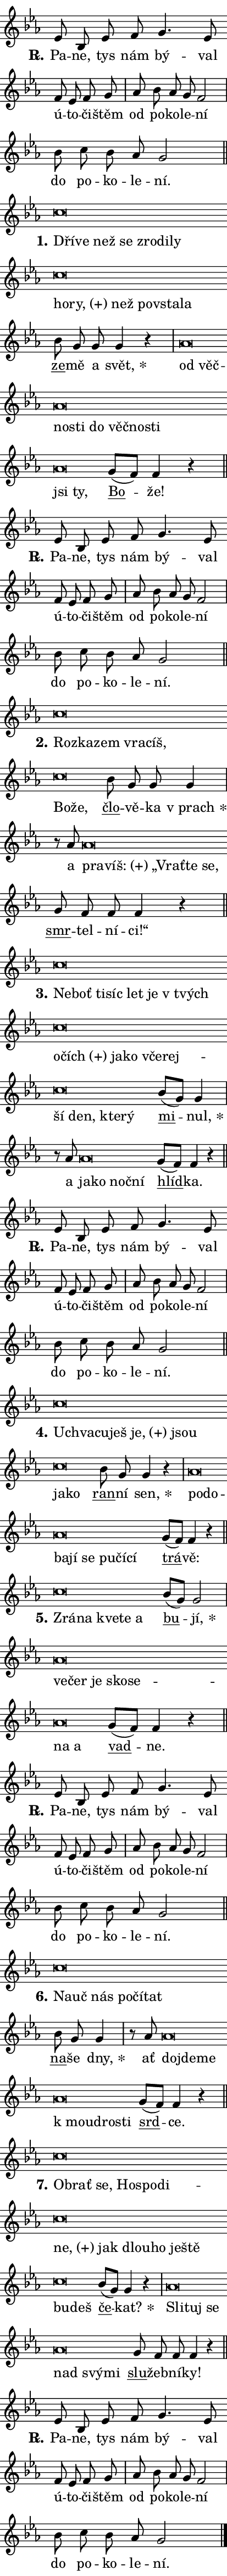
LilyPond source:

\version "2.24.0"
\header { tagline = "" }
\paper {
  indent = 0\cm
  top-margin = 0\cm
  right-margin = 0\cm
  bottom-margin = 0\cm
  left-margin = 0\cm
  paper-width = 7\cm
  page-breaking = #ly:one-page-breaking
  system-system-spacing.basic-distance = #11
  score-system-spacing.basic-distance = #11
  ragged-last = ##f
}


%% Author: Thomas Morley
%% https://lists.gnu.org/archive/html/lilypond-user/2020-05/msg00002.html
#(define (line-position grob)
"Returns position of @var[grob} in current system:
   @code{'start}, if at first time-step
   @code{'end}, if at last time-step
   @code{'middle} otherwise
"
  (let* ((col (ly:item-get-column grob))
         (ln (ly:grob-object col 'left-neighbor))
         (rn (ly:grob-object col 'right-neighbor))
         (col-to-check-left (if (ly:grob? ln) ln col))
         (col-to-check-right (if (ly:grob? rn) rn col))
         (break-dir-left
           (and
             (ly:grob-property col-to-check-left 'non-musical #f)
             (ly:item-break-dir col-to-check-left)))
         (break-dir-right
           (and
             (ly:grob-property col-to-check-right 'non-musical #f)
             (ly:item-break-dir col-to-check-right))))
        (cond ((eqv? 1 break-dir-left) 'start)
              ((eqv? -1 break-dir-right) 'end)
              (else 'middle))))

#(define (tranparent-at-line-position vctor)
  (lambda (grob)
  "Relying on @code{line-position} select the relevant enry from @var{vctor}.
Used to determine transparency,"
    (case (line-position grob)
      ((end) (not (vector-ref vctor 0)))
      ((middle) (not (vector-ref vctor 1)))
      ((start) (not (vector-ref vctor 2))))))

noteHeadBreakVisibility =
#(define-music-function (break-visibility)(vector?)
"Makes @code{NoteHead}s transparent relying on @var{break-visibility}"
#{
  \override NoteHead.transparent =
    #(tranparent-at-line-position break-visibility)
#})

#(define delete-ledgers-for-transparent-note-heads
  (lambda (grob)
    "Reads whether a @code{NoteHead} is transparent.
If so this @code{NoteHead} is removed from @code{'note-heads} from
@var{grob}, which is supposed to be @code{LedgerLineSpanner}.
As a result ledgers are not printed for this @code{NoteHead}"
    (let* ((nhds-array (ly:grob-object grob 'note-heads))
           (nhds-list
             (if (ly:grob-array? nhds-array)
                 (ly:grob-array->list nhds-array)
                 '()))
           ;; Relies on the transparent-property being done before
           ;; Staff.LedgerLineSpanner.after-line-breaking is executed.
           ;; This is fragile ...
           (to-keep
             (remove
               (lambda (nhd)
                 (ly:grob-property nhd 'transparent #f))
               nhds-list)))
      ;; TODO find a better method to iterate over grob-arrays, similiar
      ;; to filter/remove etc for lists
      ;; For now rebuilt from scratch
      (set! (ly:grob-object grob 'note-heads)  '())
      (for-each
        (lambda (nhd)
          (ly:pointer-group-interface::add-grob grob 'note-heads nhd))
        to-keep))))

hideNotes = {
  \noteHeadBreakVisibility #begin-of-line-visible
}
unHideNotes = {
  \noteHeadBreakVisibility #all-visible
}

% work-around for resetting accidentals
% https://lilypond.org/doc/v2.23/Documentation/notation/displaying-rhythms#unmetered-music
cadenzaMeasure = {
  \cadenzaOff
  \partial 1024 s1024
  \cadenzaOn
}

#(define-markup-command (accent layout props text) (markup?)
  "Underline accented syllable"
  (interpret-markup layout props
    #{\markup \override #'(offset . 4.3) \underline { #text }#}))

responsum = \markup \concat {
  "R" \hspace #-1.05 \path #0.1 #'((moveto 0 0.07) (lineto 0.9 0.8)) \hspace #0.05 "."
}

\layout {
    \context {
        \Staff
        \remove "Time_signature_engraver"
        \override LedgerLineSpanner.after-line-breaking = #delete-ledgers-for-transparent-note-heads
    }
    \context {
        \Voice {
            \override NoteHead.output-attributes = #'((class . "notehead"))
            \override Hairpin.height = #0.55
        }
    }
    \context {
        \Lyrics {
            \override StanzaNumber.output-attributes = #'((class . "stanzanumber"))
            \override LyricSpace.minimum-distance = #0.9
            \override LyricText.font-name = #"TeX Gyre Schola"
            \override LyricText.font-size = 1
            \override StanzaNumber.font-name = #"TeX Gyre Schola Bold"
            \override StanzaNumber.font-size = 1
        }
    }
}

% magnetic-lyrics.ily
%
%   written by
%     Jean Abou Samra <jean@abou-samra.fr>
%     Werner Lemberg <wl@gnu.org>
%
%   adapted by
%     Jiri Hon <jiri.hon@gmail.com>
%
% Version 2022-Apr-15

% https://www.mail-archive.com/lilypond-user@gnu.org/msg149350.html

#(define (Left_hyphen_pointer_engraver context)
   "Collect syllable-hyphen-syllable occurrences in lyrics and store
them in properties.  This engraver only looks to the left.  For
example, if the lyrics input is @code{foo -- bar}, it does the
following.

@itemize @bullet
@item
Set the @code{text} property of the @code{LyricHyphen} grob between
@q{foo} and @q{bar} to @code{foo}.

@item
Set the @code{left-hyphen} property of the @code{LyricText} grob with
text @q{foo} to the @code{LyricHyphen} grob between @q{foo} and
@q{bar}.
@end itemize

Use this auxiliary engraver in combination with the
@code{lyric-@/text::@/apply-@/magnetic-@/offset!} hook."
   (let ((hyphen #f)
         (text #f))
     (make-engraver
      (acknowledgers
       ((lyric-syllable-interface engraver grob source-engraver)
        (set! text grob)))
      (end-acknowledgers
       ((lyric-hyphen-interface engraver grob source-engraver)
        ;(when (not (grob::has-interface grob 'lyric-space-interface))
          (set! hyphen grob)));)
      ((stop-translation-timestep engraver)
       (when (and text hyphen)
         (ly:grob-set-object! text 'left-hyphen hyphen))
       (set! text #f)
       (set! hyphen #f)))))

#(define (lyric-text::apply-magnetic-offset! grob)
   "If the space between two syllables is less than the value in
property @code{LyricText@/.details@/.squash-threshold}, move the right
syllable to the left so that it gets concatenated with the left
syllable.

Use this function as a hook for
@code{LyricText@/.after-@/line-@/breaking} if the
@code{Left_@/hyphen_@/pointer_@/engraver} is active."
   (let ((hyphen (ly:grob-object grob 'left-hyphen #f)))
     (when hyphen
       (let ((left-text (ly:spanner-bound hyphen LEFT)))
         (when (grob::has-interface left-text 'lyric-syllable-interface)
           (let* ((common (ly:grob-common-refpoint grob left-text X))
                  (this-x-ext (ly:grob-extent grob common X))
                  (left-x-ext
                   (begin
                     ;; Trigger magnetism for left-text.
                     (ly:grob-property left-text 'after-line-breaking)
                     (ly:grob-extent left-text common X)))
                  ;; `delta` is the gap width between two syllables.
                  (delta (- (interval-start this-x-ext)
                            (interval-end left-x-ext)))
                  (details (ly:grob-property grob 'details))
                  (threshold (assoc-get 'squash-threshold details 0.2)))
             (when (< delta threshold)
               (let* (;; We have to manipulate the input text so that
                      ;; ligatures crossing syllable boundaries are not
                      ;; disabled.  For languages based on the Latin
                      ;; script this is essentially a beautification.
                      ;; However, for non-Western scripts it can be a
                      ;; necessity.
                      (lt (ly:grob-property left-text 'text))
                      (rt (ly:grob-property grob 'text))
                      (is-space (grob::has-interface hyphen 'lyric-space-interface))
                      (space (if is-space " " ""))
                      (space-markup (grob-interpret-markup grob " "))
                      (space-size (interval-length (ly:stencil-extent space-markup X)))
                      (extra-delta (if is-space space-size 0))
                      ;; Append new syllable.
                      (ltrt-space (if (and (string? lt) (string? rt))
                                (string-append lt space rt)
                                (make-concat-markup (list lt space rt))))
                      ;; Right-align `ltrt` to the right side.
                      (ltrt-space-markup (grob-interpret-markup
                               grob
                               (make-translate-markup
                                (cons (interval-length this-x-ext) 0)
                                (make-right-align-markup ltrt-space)))))
                 (begin
                   ;; Don't print `left-text`.
                   (ly:grob-set-property! left-text 'stencil #f)
                   ;; Set text and stencil (which holds all collected
                   ;; syllables so far) and shift it to the left.
                   (ly:grob-set-property! grob 'text ltrt-space)
                   (ly:grob-set-property! grob 'stencil ltrt-space-markup)
                   (ly:grob-translate-axis! grob (- (- delta extra-delta)) X))))))))))


#(define (lyric-hyphen::displace-bounds-first grob)
   ;; Make very sure this callback isn't triggered too early.
   (let ((left (ly:spanner-bound grob LEFT))
         (right (ly:spanner-bound grob RIGHT)))
     (ly:grob-property left 'after-line-breaking)
     (ly:grob-property right 'after-line-breaking)
     (ly:lyric-hyphen::print grob)))

squashThreshold = #0.4

\layout {
  \context {
    \Lyrics
    \consists #Left_hyphen_pointer_engraver
    \override LyricText.after-line-breaking =
      #lyric-text::apply-magnetic-offset!
    \override LyricHyphen.stencil = #lyric-hyphen::displace-bounds-first
    \override LyricText.details.squash-threshold = \squashThreshold
    \override LyricHyphen.minimum-distance = 0
    \override LyricHyphen.minimum-length = \squashThreshold
  }
}

squash = \override LyricText.details.squash-threshold = 9999
unSquash = \override LyricText.details.squash-threshold = \squashThreshold

left = \override LyricText.self-alignment-X = #LEFT
unLeft = \revert LyricText.self-alignment-X

starOffset = #(lambda (grob) 
                (let ((x_offset (ly:self-alignment-interface::aligned-on-x-parent grob)))
                  (if (= x_offset 0) 0 (+ x_offset 1.2))))

star = #(define-music-function (syllable)(string?)
"Append star separator at the end of a syllable"
#{
  \once \override LyricText.X-offset = #starOffset
  \lyricmode { \markup {
    #syllable
    \override #'((font-name . "TeX Gyre Schola Bold")) \hspace #0.2 \lower #0.65 \larger "*"
  } }
#})

starAccent = #(define-music-function (syllable)(string?)
"Append star separator at the end of a syllable and make accent"
#{
  \once \override LyricText.X-offset = #starOffset
  \lyricmode { \markup {
    \accent #syllable
    \override #'((font-name . "TeX Gyre Schola Bold")) \hspace #0.2 \lower #0.65 \larger "*"
  } }
#})

breath = #(define-music-function (syllable)(string?)
"Append breathing indicator at the end of a syllable"
#{
  \lyricmode { \markup { #syllable "+" } }
#})

optionalBreath = #(define-music-function (syllable)(string?)
"Append optional breathing indicator at the end of a syllable"
#{
  \lyricmode { \markup { #syllable "(+)" } }
#})


\score {
    <<
        \new Voice = "melody" { \cadenzaOn \key es \major \relative { es'8 bes es f g4. es8 \bar "" f es f g \cadenzaMeasure \bar "|" as bes as g f2 \cadenzaMeasure \bar "|" bes8 c bes as g2 \cadenzaMeasure \bar "||" \break } }
        \new Lyrics \lyricsto "melody" { \lyricmode { \set stanza = \responsum
Pa -- ne, tys nám bý -- val ú -- to -- či -- štěm od po -- ko -- le -- ní do po -- ko -- le -- ní. } }
    >>
    \layout {}
}

\score {
    <<
        \new Voice = "melody" { \cadenzaOn \key es \major \relative { c''\breve*1/16 \hideNotes \breve*1/16 \bar "" \breve*1/16 \bar "" \breve*1/16 \bar "" \breve*1/16 \bar "" \breve*1/16 \bar "" \breve*1/16 \bar "" \breve*1/16 \bar "" \breve*1/16 \bar "" \breve*1/16 \bar "" \breve*1/16 \bar "" \breve*1/16 \breve*1/16 \bar "" \unHideNotes \bar "" bes8 g g g4 r \cadenzaMeasure \bar "|" as\breve*1/16 \hideNotes \breve*1/16 \bar "" \breve*1/16 \bar "" \breve*1/16 \bar "" \breve*1/16 \bar "" \breve*1/16 \bar "" \breve*1/16 \bar "" \breve*1/16 \bar "" \breve*1/16 \breve*1/16 \bar "" \unHideNotes \bar "" g8[( f)] f4 r \cadenzaMeasure \bar "||" \break } }
        \new Lyrics \lyricsto "melody" { \lyricmode { \set stanza = "1."
\left Dří -- \squash ve než se zro -- di -- ly ho -- \optionalBreath ry, než po -- vsta -- la \unLeft \unSquash \markup \accent ze -- mě a \star svět, \left od \squash věč -- no -- sti do věč -- no -- sti jsi ty, \unLeft \unSquash \markup \accent Bo -- že! } }
    >>
    \layout {}
}

\score {
    <<
        \new Voice = "melody" { \cadenzaOn \key es \major \relative { es'8 bes es f g4. es8 \bar "" f es f g \cadenzaMeasure \bar "|" as bes as g f2 \cadenzaMeasure \bar "|" bes8 c bes as g2 \cadenzaMeasure \bar "||" \break } }
        \new Lyrics \lyricsto "melody" { \lyricmode { \set stanza = \responsum
Pa -- ne, tys nám bý -- val ú -- to -- či -- štěm od po -- ko -- le -- ní do po -- ko -- le -- ní. } }
    >>
    \layout {}
}

\score {
    <<
        \new Voice = "melody" { \cadenzaOn \key es \major \relative { c''\breve*1/16 \hideNotes \breve*1/16 \bar "" \breve*1/16 \bar "" \breve*1/16 \bar "" \breve*1/16 \bar "" \breve*1/16 \breve*1/16 \bar "" \unHideNotes \bar "" bes8 g g g4 \cadenzaMeasure \bar "|" r8 as8 as\breve*1/16 \hideNotes \breve*1/16 \bar "" \breve*1/16 \bar "" \breve*1/16 \breve*1/16 \bar "" \unHideNotes \bar "" g8 f f f4 r \cadenzaMeasure \bar "||" \break } }
        \new Lyrics \lyricsto "melody" { \lyricmode { \set stanza = "2."
\left Roz -- \squash ka -- zem vra -- cíš, Bo -- že, \unLeft \unSquash \markup \accent člo -- vě -- ka \star "v prach" a \left pra -- \squash \optionalBreath víš: „Vrať -- te se, \unLeft \unSquash \markup \accent smr -- tel -- ní -- ci!“ } }
    >>
    \layout {}
}

\score {
    <<
        \new Voice = "melody" { \cadenzaOn \key es \major \relative { c''\breve*1/16 \hideNotes \breve*1/16 \bar "" \breve*1/16 \bar "" \breve*1/16 \bar "" \breve*1/16 \bar "" \breve*1/16 \bar "" \breve*1/16 \bar "" \breve*1/16 \bar "" \breve*1/16 \bar "" \breve*1/16 \bar "" \breve*1/16 \bar "" \breve*1/16 \bar "" \breve*1/16 \bar "" \breve*1/16 \bar "" \breve*1/16 \bar "" \breve*1/16 \breve*1/16 \bar "" \unHideNotes \bar "" bes8[( g)] g4 \cadenzaMeasure \bar "|" r8 as8 as\breve*1/16 \hideNotes \breve*1/16 \bar "" \breve*1/16 \breve*1/16 \bar "" \unHideNotes \bar "" g8[( f)] f4 r \cadenzaMeasure \bar "||" \break } }
        \new Lyrics \lyricsto "melody" { \lyricmode { \set stanza = "3."
\left Ne -- \squash boť ti -- síc let je "v tvých" o -- \optionalBreath čích ja -- ko vče -- rej -- ší den, kte -- rý \unLeft \unSquash \markup \accent mi -- \star nul, a \left ja -- \squash ko noč -- ní \unLeft \unSquash \markup \accent hlíd -- ka. } }
    >>
    \layout {}
}

\score {
    <<
        \new Voice = "melody" { \cadenzaOn \key es \major \relative { es'8 bes es f g4. es8 \bar "" f es f g \cadenzaMeasure \bar "|" as bes as g f2 \cadenzaMeasure \bar "|" bes8 c bes as g2 \cadenzaMeasure \bar "||" \break } }
        \new Lyrics \lyricsto "melody" { \lyricmode { \set stanza = \responsum
Pa -- ne, tys nám bý -- val ú -- to -- či -- štěm od po -- ko -- le -- ní do po -- ko -- le -- ní. } }
    >>
    \layout {}
}

\score {
    <<
        \new Voice = "melody" { \cadenzaOn \key es \major \relative { c''\breve*1/16 \hideNotes \breve*1/16 \bar "" \breve*1/16 \bar "" \breve*1/16 \bar "" \breve*1/16 \bar "" \breve*1/16 \breve*1/16 \bar "" \unHideNotes \bar "" bes8 g g4 r \cadenzaMeasure \bar "|" as\breve*1/16 \hideNotes \breve*1/16 \bar "" \breve*1/16 \bar "" \breve*1/16 \bar "" \breve*1/16 \bar "" \breve*1/16 \bar "" \breve*1/16 \breve*1/16 \bar "" \unHideNotes \bar "" g8[( f)] f4 r \cadenzaMeasure \bar "||" \break } }
        \new Lyrics \lyricsto "melody" { \lyricmode { \set stanza = "4."
\left Uchva -- \squash cu -- ješ \optionalBreath je, jsou ja -- ko \unLeft \unSquash \markup \accent ran -- ní \star sen, \left po -- \squash do -- ba -- jí se pu -- čí -- cí \unLeft \unSquash \markup \accent trá -- vě: } }
    >>
    \layout {}
}

\score {
    <<
        \new Voice = "melody" { \cadenzaOn \key es \major \relative { c''\breve*1/16 \hideNotes \breve*1/16 \bar "" \breve*1/16 \bar "" \breve*1/16 \breve*1/16 \bar "" \unHideNotes \bar "" bes8[( g)] g2 \cadenzaMeasure \bar "|" as\breve*1/16 \hideNotes \breve*1/16 \bar "" \breve*1/16 \bar "" \breve*1/16 \bar "" \breve*1/16 \bar "" \breve*1/16 \breve*1/16 \bar "" \unHideNotes \bar "" g8[( f)] f4 r \cadenzaMeasure \bar "||" \break } }
        \new Lyrics \lyricsto "melody" { \lyricmode { \set stanza = "5."
\left Zrá -- \squash na kve -- te a \unLeft \unSquash \markup \accent bu -- \star jí, \left ve -- \squash čer je sko -- se -- na a \unLeft \unSquash \markup \accent vad -- ne. } }
    >>
    \layout {}
}

\score {
    <<
        \new Voice = "melody" { \cadenzaOn \key es \major \relative { es'8 bes es f g4. es8 \bar "" f es f g \cadenzaMeasure \bar "|" as bes as g f2 \cadenzaMeasure \bar "|" bes8 c bes as g2 \cadenzaMeasure \bar "||" \break } }
        \new Lyrics \lyricsto "melody" { \lyricmode { \set stanza = \responsum
Pa -- ne, tys nám bý -- val ú -- to -- či -- štěm od po -- ko -- le -- ní do po -- ko -- le -- ní. } }
    >>
    \layout {}
}

\score {
    <<
        \new Voice = "melody" { \cadenzaOn \key es \major \relative { c''\breve*1/16 \hideNotes \breve*1/16 \bar "" \breve*1/16 \bar "" \breve*1/16 \bar "" \breve*1/16 \breve*1/16 \bar "" \unHideNotes \bar "" bes8 g g4 \cadenzaMeasure \bar "|" r8 as8 as\breve*1/16 \hideNotes \breve*1/16 \bar "" \breve*1/16 \bar "" \breve*1/16 \bar "" \breve*1/16 \breve*1/16 \bar "" \unHideNotes \bar "" g8[( f)] f4 r \cadenzaMeasure \bar "||" \break } }
        \new Lyrics \lyricsto "melody" { \lyricmode { \set stanza = "6."
\left Na -- \squash uč nás po -- čí -- tat \unLeft \unSquash \markup \accent na -- še \star dny, ať \left doj -- \squash de -- me "k mou" -- dro -- sti \unLeft \unSquash \markup \accent srd -- ce. } }
    >>
    \layout {}
}

\score {
    <<
        \new Voice = "melody" { \cadenzaOn \key es \major \relative { c''\breve*1/16 \hideNotes \breve*1/16 \bar "" \breve*1/16 \bar "" \breve*1/16 \bar "" \breve*1/16 \bar "" \breve*1/16 \bar "" \breve*1/16 \bar "" \breve*1/16 \bar "" \breve*1/16 \bar "" \breve*1/16 \bar "" \breve*1/16 \bar "" \breve*1/16 \bar "" \breve*1/16 \breve*1/16 \bar "" \unHideNotes \bar "" bes8[( g)] g4 r \cadenzaMeasure \bar "|" as\breve*1/16 \hideNotes \breve*1/16 \bar "" \breve*1/16 \bar "" \breve*1/16 \bar "" \breve*1/16 \breve*1/16 \bar "" \unHideNotes \bar "" g8 f f f4 r \cadenzaMeasure \bar "||" \break } }
        \new Lyrics \lyricsto "melody" { \lyricmode { \set stanza = "7."
\left O -- \squash brať se, Ho -- spo -- di -- \optionalBreath ne, jak dlou -- ho je -- ště bu -- deš \unLeft \unSquash \markup \accent če -- \star kat? \left Sli -- \squash tuj se nad svý -- mi \unLeft \unSquash \markup \accent slu -- žeb -- ní -- ky! } }
    >>
    \layout {}
}

\score {
    <<
        \new Voice = "melody" { \cadenzaOn \key es \major \relative { es'8 bes es f g4. es8 \bar "" f es f g \cadenzaMeasure \bar "|" as bes as g f2 \cadenzaMeasure \bar "|" bes8 c bes as g2 \cadenzaMeasure \bar "||" \break } \bar "|." }
        \new Lyrics \lyricsto "melody" { \lyricmode { \set stanza = \responsum
Pa -- ne, tys nám bý -- val ú -- to -- či -- štěm od po -- ko -- le -- ní do po -- ko -- le -- ní. } }
    >>
    \layout {}
}
